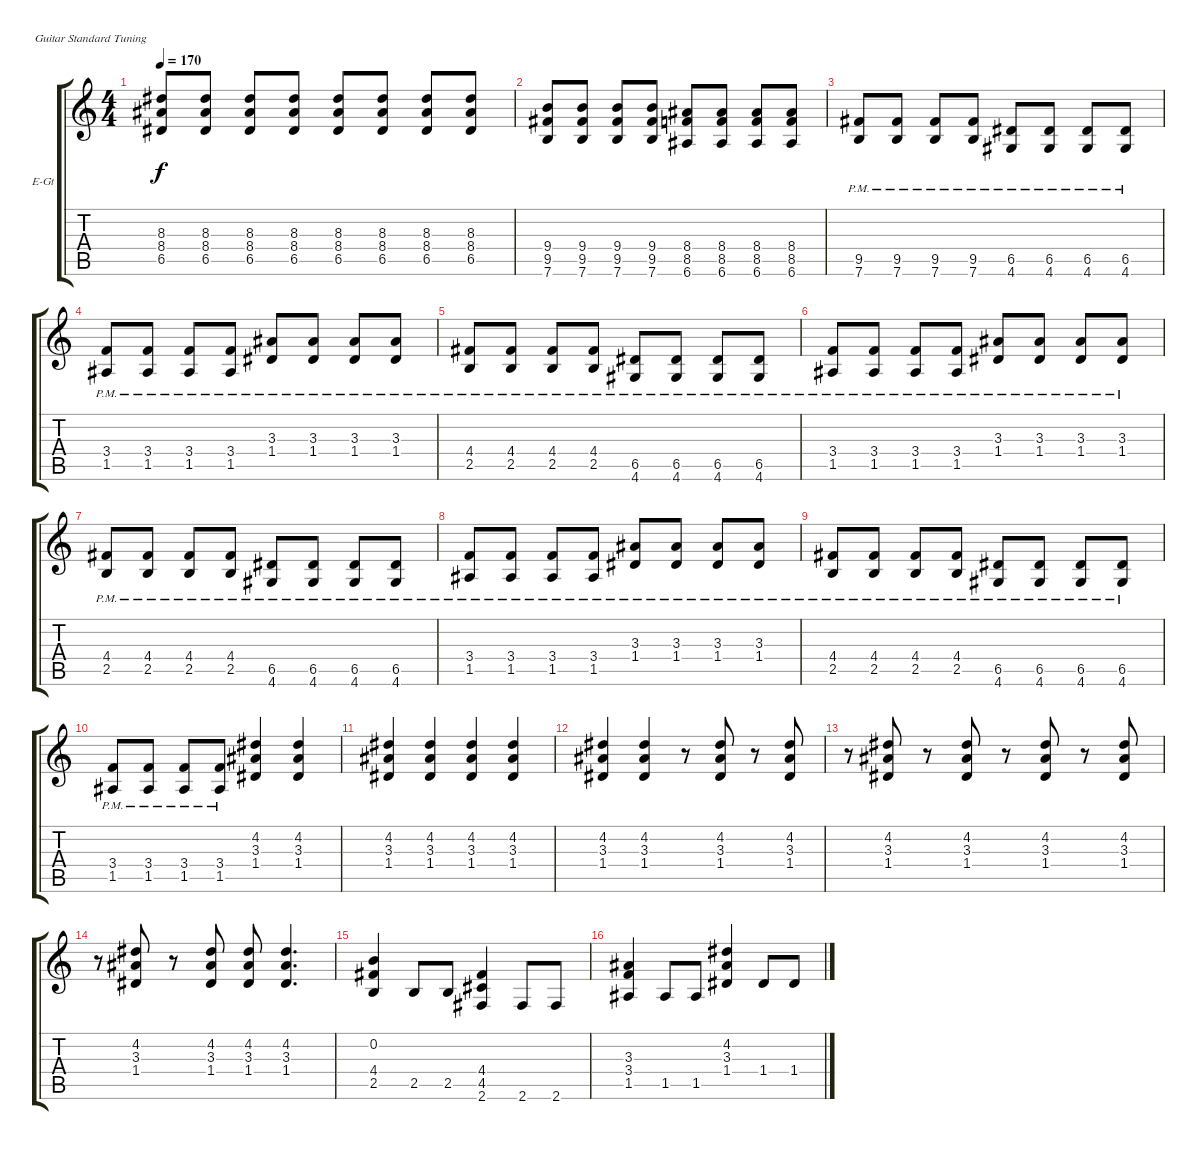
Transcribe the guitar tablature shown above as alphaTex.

\defaultSystemsLayout 4
\bracketExtendMode groupsimilarinstruments
\firstSystemTrackNameOrientation horizontal
\otherSystemsTrackNameOrientation horizontal
\track ("Первая гитара (Distortion)" "E-Gt") {instrument overdrivenguitar}
\staff {score tabs}
\tuning (E4 B3 G3 D3 A2 E2)
\ts (4 4)
\tempo 170
\clef g2
\scale
0.333333
\ks c
(8.3 8.4 6.5).8{dy f} (8.3 8.4 6.5).8 (8.3 8.4 6.5).8 (8.3 8.4 6.5).8 (8.3 8.4 6.5).8 (8.3 8.4 6.5).8 (8.3 8.4 6.5).8 (8.3 8.4 6.5).8 |
\scale
0.333333 (9.4 9.5 7.6).8 (9.4 9.5 7.6).8 (9.4 9.5 7.6).8 (9.4 9.5 7.6).8 (8.4 8.5 6.6).8 (8.4 8.5 6.6).8 (8.4 8.5 6.6).8 (8.4 8.5 6.6).8 |
\scale
0.333333 (9.5{pm} 7.6{pm}).8 (9.5{pm} 7.6{pm}).8 (9.5{pm} 7.6{pm}).8 (9.5{pm} 7.6{pm}).8 (6.5{pm} 4.6{pm}).8 (6.5{pm} 4.6{pm}).8 (6.5{pm} 4.6{pm}).8 (6.5{pm} 4.6{pm}).8 |
\scale
0.333333 (3.4{pm} 1.5{pm}).8 (3.4{pm} 1.5{pm}).8 (3.4{pm} 1.5{pm}).8 (3.4{pm} 1.5{pm}).8 (3.3{pm} 1.4{pm}).8 (3.3{pm} 1.4{pm}).8 (3.3{pm} 1.4{pm}).8 (3.3{pm} 1.4{pm}).8 |
\scale
0.333333 (4.4{pm} 2.5{pm}).8 (4.4{pm} 2.5{pm}).8 (4.4{pm} 2.5{pm}).8 (4.4{pm} 2.5{pm}).8 (6.5{pm} 4.6{pm}).8 (6.5{pm} 4.6{pm}).8 (6.5{pm} 4.6{pm}).8 (6.5{pm} 4.6{pm}).8 |
\scale
0.333333 (3.4{pm} 1.5{pm}).8 (3.4{pm} 1.5{pm}).8 (3.4{pm} 1.5{pm}).8 (3.4{pm} 1.5{pm}).8 (3.3{pm} 1.4{pm}).8 (3.3{pm} 1.4{pm}).8 (3.3{pm} 1.4{pm}).8 (3.3{pm} 1.4{pm}).8 |
\scale
0.333333 (4.4{pm} 2.5{pm}).8 (4.4{pm} 2.5{pm}).8 (4.4{pm} 2.5{pm}).8 (4.4{pm} 2.5{pm}).8 (6.5{pm} 4.6{pm}).8 (6.5{pm} 4.6{pm}).8 (6.5{pm} 4.6{pm}).8 (6.5{pm} 4.6{pm}).8 |
\scale
0.333333 (3.4{pm} 1.5{pm}).8 (3.4{pm} 1.5{pm}).8 (3.4{pm} 1.5{pm}).8 (3.4{pm} 1.5{pm}).8 (3.3{pm} 1.4{pm}).8 (3.3{pm} 1.4{pm}).8 (3.3{pm} 1.4{pm}).8 (3.3{pm} 1.4{pm}).8 |
\scale
0.333333 (4.4{pm} 2.5{pm}).8 (4.4{pm} 2.5{pm}).8 (4.4{pm} 2.5{pm}).8 (4.4{pm} 2.5{pm}).8 (6.5{pm} 4.6{pm}).8 (6.5{pm} 4.6{pm}).8 (6.5{pm} 4.6{pm}).8 (6.5{pm} 4.6{pm}).8 |
\scale
0.333333 (3.4{pm} 1.5{pm}).8 (3.4{pm} 1.5{pm}).8 (3.4{pm} 1.5{pm}).8 (3.4{pm} 1.5{pm}).8 (4.2 3.3 1.4).4 (4.2 3.3 1.4).4 |
\scale
0.333333 (4.2 3.3 1.4).4 (4.2 3.3 1.4).4 (4.2 3.3 1.4).4 (4.2 3.3 1.4).4 |
\scale
0.333333 (4.2 3.3 1.4).4 (4.2 3.3 1.4).4 r.8 (4.2 3.3 1.4).8 r.8 (4.2 3.3 1.4).8 |
\scale
0.333333 r.8 (4.2 3.3 1.4).8 r.8 (4.2 3.3 1.4).8 r.8 (4.2 3.3 1.4).8 r.8 (4.2 3.3 1.4).8 |
\scale
0.333333 r.8 (4.2 3.3 1.4).8 r.8 (4.2 3.3 1.4).8 (4.2 3.3 1.4).8 (4.2 3.3 1.4).4{d} |
\scale
0.333333 (0.2 4.4 2.5).4 2.5.8 2.5.8 (4.4 4.5 2.6).4 2.6.8 2.6.8 |
\scale
0.333333 (3.3 3.4 1.5).4 1.5.8 1.5.8 (4.2 3.3 1.4).4 1.4.8 1.4.8
